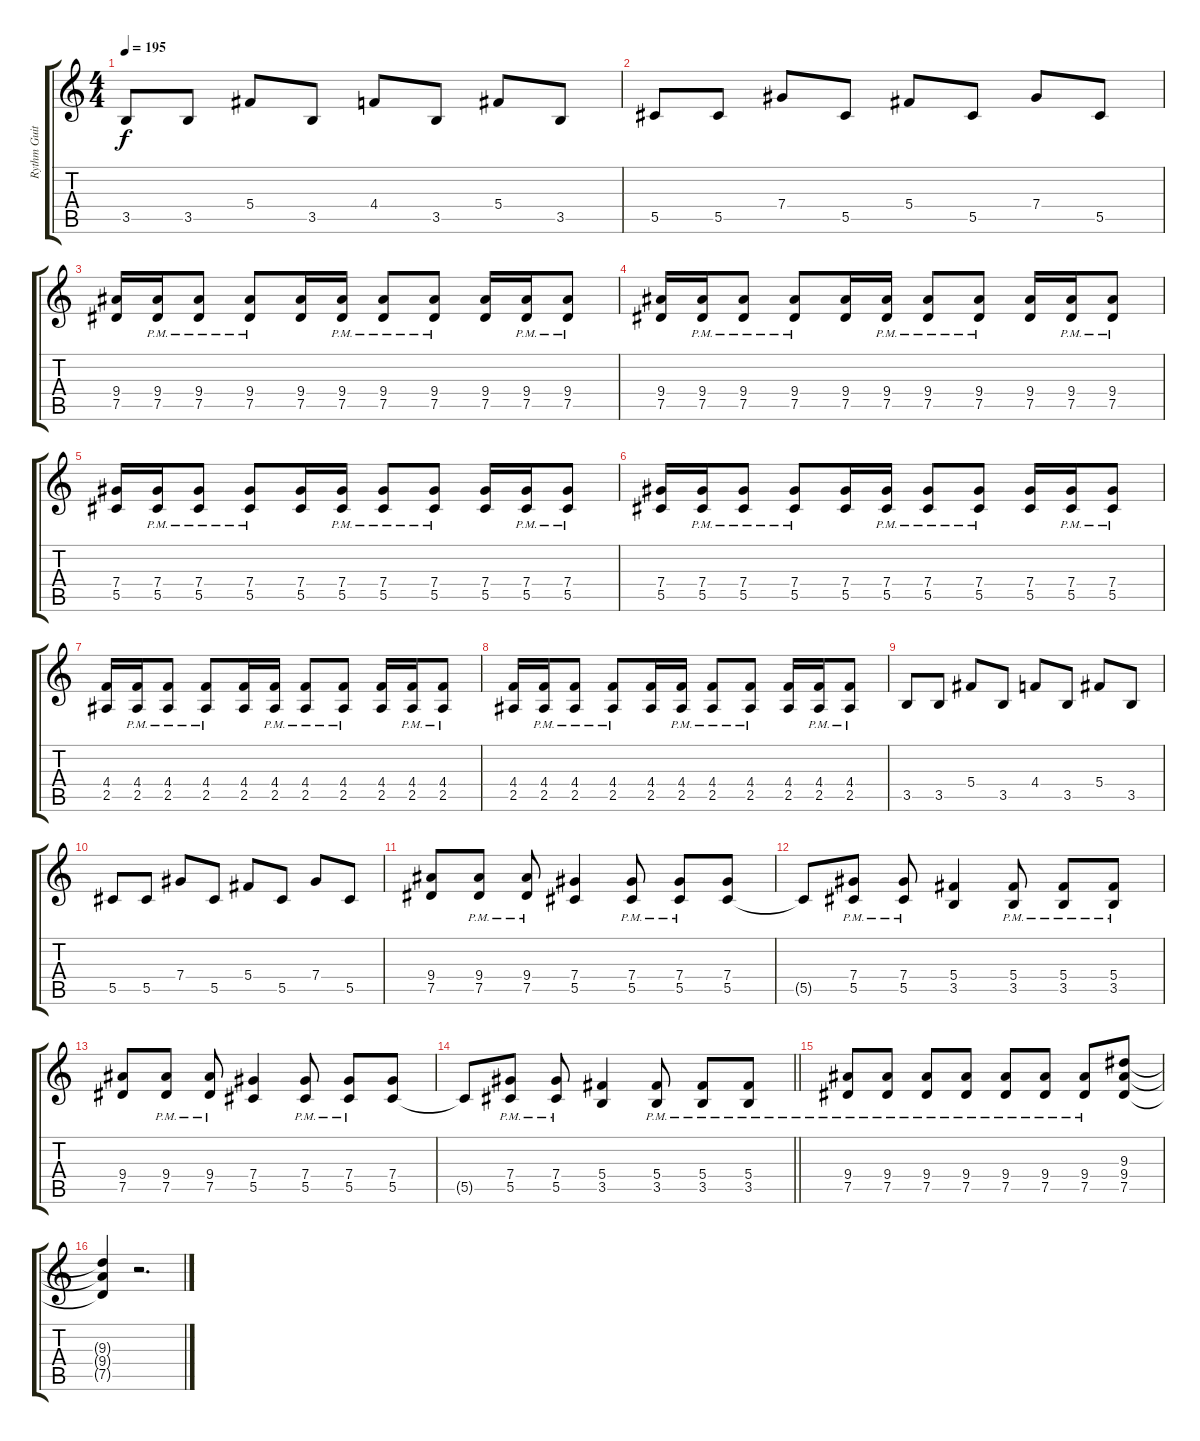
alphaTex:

\track ("Rythm Guitar" "Rythm Guit") {instrument distortionguitar}
\staff {score tabs}
\tuning (Eb4 Bb3 Gb3 Db3 Ab2 Eb2) {hide}
\ts (4 4)
\tempo 195
\clef g2
\ks c
3.5.8{dy f} 3.5.8 5.4.8 3.5.8 4.4.8 3.5.8 5.4.8 3.5.8 |
5.5.8 5.5.8 7.4.8 5.5.8 5.4.8 5.5.8 7.4.8 5.5.8 |
(9.4 7.5).16 (9.4{pm} 7.5{pm}).16 (9.4{pm} 7.5{pm}).8 (9.4{pm} 7.5{pm}).8 (9.4 7.5).16 (9.4{pm} 7.5{pm}).16 (9.4{pm} 7.5{pm}).8 (9.4{pm} 7.5{pm}).8 (9.4 7.5).16 (9.4{pm} 7.5{pm}).16 (9.4{pm} 7.5{pm}).8 |
(9.4 7.5).16 (9.4{pm} 7.5{pm}).16 (9.4{pm} 7.5{pm}).8 (9.4{pm} 7.5{pm}).8 (9.4 7.5).16 (9.4{pm} 7.5{pm}).16 (9.4{pm} 7.5{pm}).8 (9.4{pm} 7.5{pm}).8 (9.4 7.5).16 (9.4{pm} 7.5{pm}).16 (9.4{pm} 7.5{pm}).8 |
(7.4 5.5).16 (7.4{pm} 5.5{pm}).16 (7.4{pm} 5.5{pm}).8 (7.4{pm} 5.5{pm}).8 (7.4 5.5).16 (7.4{pm} 5.5{pm}).16 (7.4{pm} 5.5{pm}).8 (7.4{pm} 5.5{pm}).8 (7.4 5.5).16 (7.4{pm} 5.5{pm}).16 (7.4{pm} 5.5{pm}).8 |
(7.4 5.5).16 (7.4{pm} 5.5{pm}).16 (7.4{pm} 5.5{pm}).8 (7.4{pm} 5.5{pm}).8 (7.4 5.5).16 (7.4{pm} 5.5{pm}).16 (7.4{pm} 5.5{pm}).8 (7.4{pm} 5.5{pm}).8 (7.4 5.5).16 (7.4{pm} 5.5{pm}).16 (7.4{pm} 5.5{pm}).8 |
(4.4 2.5).16 (4.4{pm} 2.5{pm}).16 (4.4{pm} 2.5{pm}).8 (4.4{pm} 2.5{pm}).8 (4.4 2.5).16 (4.4{pm} 2.5{pm}).16 (4.4{pm} 2.5{pm}).8 (4.4{pm} 2.5{pm}).8 (4.4 2.5).16 (4.4{pm} 2.5{pm}).16 (4.4{pm} 2.5{pm}).8 |
(4.4 2.5).16 (4.4{pm} 2.5{pm}).16 (4.4{pm} 2.5{pm}).8 (4.4{pm} 2.5{pm}).8 (4.4 2.5).16 (4.4{pm} 2.5{pm}).16 (4.4{pm} 2.5{pm}).8 (4.4{pm} 2.5{pm}).8 (4.4 2.5).16 (4.4{pm} 2.5{pm}).16 (4.4{pm} 2.5{pm}).8 |
3.5.8 3.5.8 5.4.8 3.5.8 4.4.8 3.5.8 5.4.8 3.5.8 |
5.5.8 5.5.8 7.4.8 5.5.8 5.4.8 5.5.8 7.4.8 5.5.8 |
(9.4 7.5).8 (9.4{pm} 7.5{pm}).8 (9.4{pm} 7.5{pm}).8 (7.4 5.5).4 (7.4{pm} 5.5{pm}).8 (7.4{pm} 5.5{pm}).8 (7.4 5.5).8 |
5.5{t}.8 (7.4{pm} 5.5{pm}).8 (7.4{pm} 5.5{pm}).8 (5.4 3.5).4 (5.4{pm} 3.5{pm}).8 (5.4{pm} 3.5{pm}).8 (5.4{pm} 3.5{pm}).8 |
(9.4 7.5).8 (9.4{pm} 7.5{pm}).8 (9.4{pm} 7.5{pm}).8 (7.4 5.5).4 (7.4{pm} 5.5{pm}).8 (7.4{pm} 5.5{pm}).8 (7.4 5.5).8 |
\barLineRight lightlight
5.5{t}.8 (7.4{pm} 5.5{pm}).8 (7.4{pm} 5.5{pm}).8 (5.4 3.5).4 (5.4{pm} 3.5{pm}).8 (5.4{pm} 3.5{pm}).8 (5.4{pm} 3.5{pm}).8 |
(9.4{pm} 7.5{pm}).8 (9.4{pm} 7.5{pm}).8 (9.4{pm} 7.5{pm}).8 (9.4{pm} 7.5{pm}).8 (9.4{pm} 7.5{pm}).8 (9.4{pm} 7.5{pm}).8 (9.4{pm} 7.5{pm}).8 (9.3 9.4 7.5).8 |
(9.3{t} 9.4{t} 7.5{t}).4 r.2{d}
